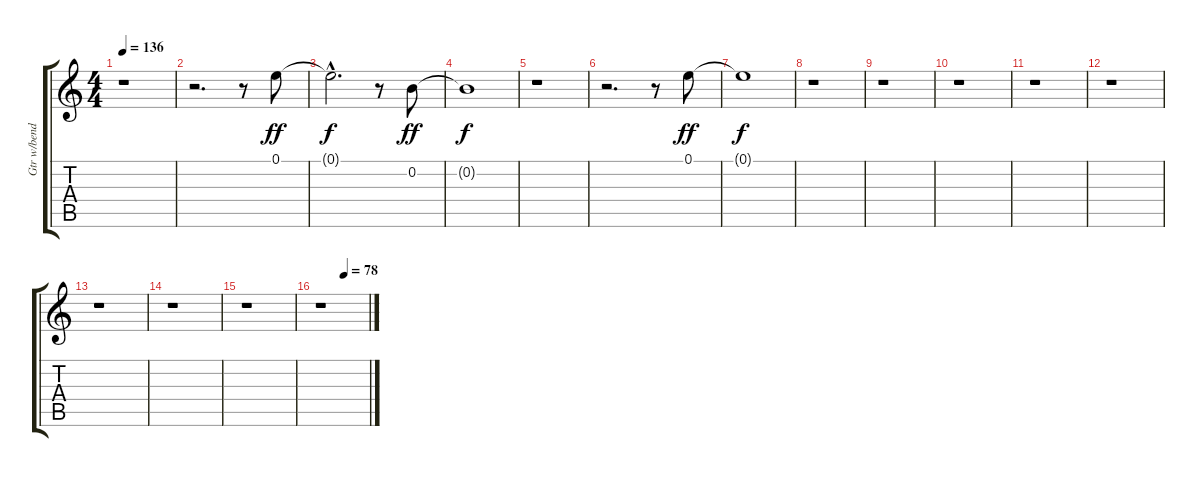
\track ("Gtr w/bends Muted" "Gtr w/bend") {instrument electricguitarmuted}
\staff {score tabs}
\tuning (E4 B3 G3 D3 A2 E2) {hide}
\ts (4 4)
\tempo 136
\clef g2
\ks c
r.1{dy ff} |
r.2{d} r.8 0.1.8 |
0.1{hac t}.2{d dy f} r.8 0.2.8{dy ff} |
0.2{t}.1{dy f} |
r.1 |
r.2{d} r.8 0.1.8{dy ff} |
0.1{t}.1{dy f} |
r.1 |
r.1 |
r.1 |
r.1 |
r.1 |
r.1 |
r.1 |
r.1 |
\tempo (78 0.5)
r.1
